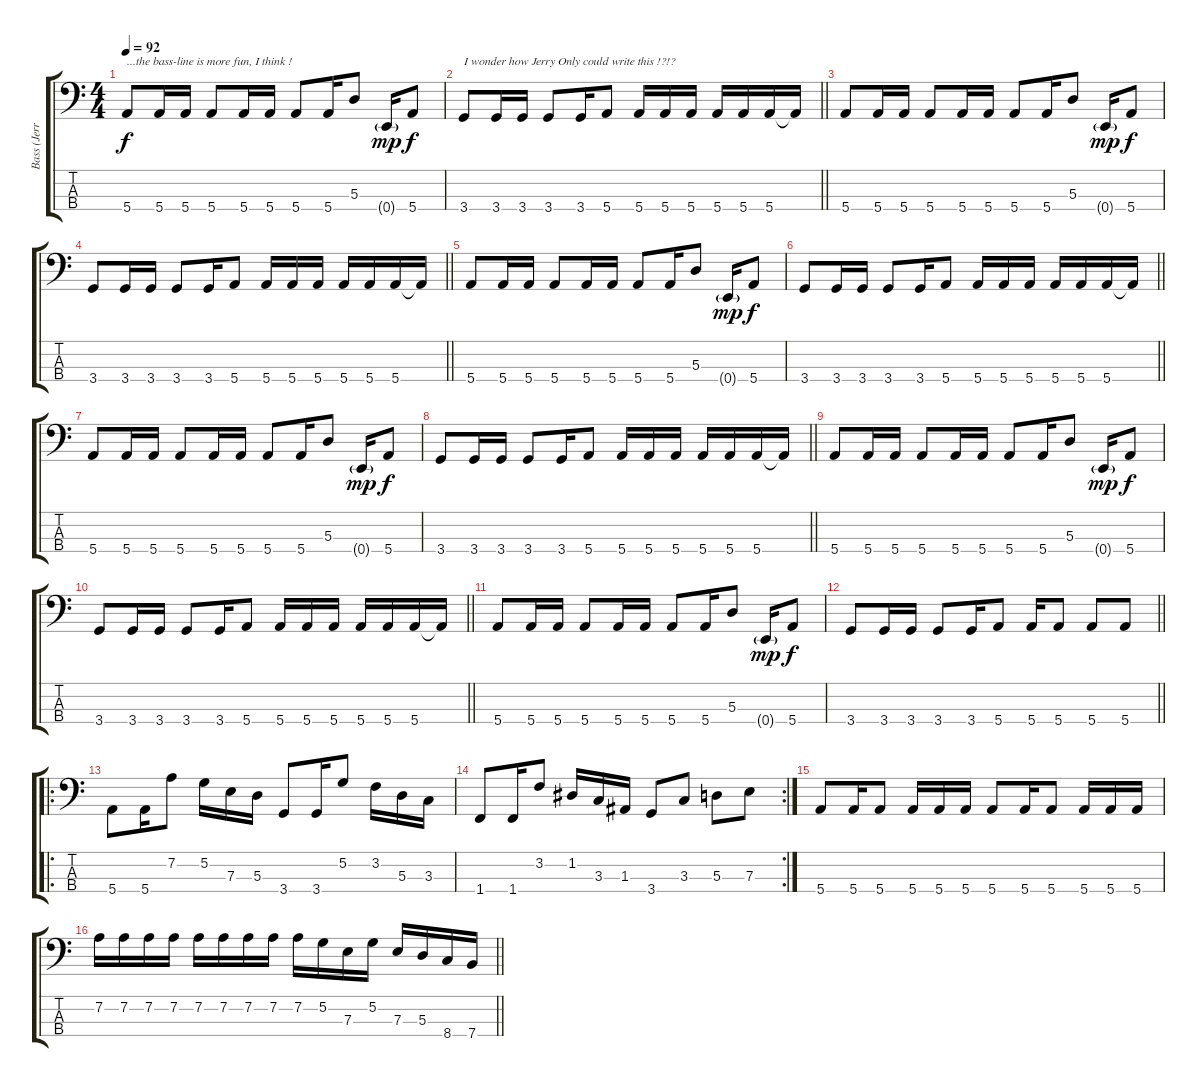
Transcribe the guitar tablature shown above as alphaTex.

\track ("Bass (Jerry)" "Bass (Jerr") {instrument electricbasspick}
\staff {score tabs}
\tuning (G2 D2 A1 E1) {hide}
\ts (4 4)
\tempo 92
\clef f4
\ks c
5.4.8{txt "...the bass-line is more fun, I think !" dy f instrument electricbasspick} 5.4.16 5.4.16 5.4.8 5.4.16 5.4.16 5.4.8 5.4.16 5.3.8 0.4{g}.16{dy mp} 5.4.8{dy f} |
\barLineRight lightlight
3.4.8{txt "I wonder how Jerry Only could write this !?!?"} 3.4.16 3.4.16 3.4.8 3.4.16 5.4.8 5.4.16 5.4.16 5.4.16 5.4.16 5.4.16 5.4.16 5.4{t}.16 |
5.4.8 5.4.16 5.4.16 5.4.8 5.4.16 5.4.16 5.4.8 5.4.16 5.3.8 0.4{g}.16{dy mp} 5.4.8{dy f} |
\barLineRight lightlight
3.4.8 3.4.16 3.4.16 3.4.8 3.4.16 5.4.8 5.4.16 5.4.16 5.4.16 5.4.16 5.4.16 5.4.16 5.4{t}.16 |
5.4.8 5.4.16 5.4.16 5.4.8 5.4.16 5.4.16 5.4.8 5.4.16 5.3.8 0.4{g}.16{dy mp} 5.4.8{dy f} |
\barLineRight lightlight
3.4.8 3.4.16 3.4.16 3.4.8 3.4.16 5.4.8 5.4.16 5.4.16 5.4.16 5.4.16 5.4.16 5.4.16 5.4{t}.16 |
5.4.8 5.4.16 5.4.16 5.4.8 5.4.16 5.4.16 5.4.8 5.4.16 5.3.8 0.4{g}.16{dy mp} 5.4.8{dy f} |
\barLineRight lightlight
3.4.8 3.4.16 3.4.16 3.4.8 3.4.16 5.4.8 5.4.16 5.4.16 5.4.16 5.4.16 5.4.16 5.4.16 5.4{t}.16 |
5.4.8 5.4.16 5.4.16 5.4.8 5.4.16 5.4.16 5.4.8 5.4.16 5.3.8 0.4{g}.16{dy mp} 5.4.8{dy f} |
\barLineRight lightlight
3.4.8 3.4.16 3.4.16 3.4.8 3.4.16 5.4.8 5.4.16 5.4.16 5.4.16 5.4.16 5.4.16 5.4.16 5.4{t}.16 |
5.4.8 5.4.16 5.4.16 5.4.8 5.4.16 5.4.16 5.4.8 5.4.16 5.3.8 0.4{g}.16{dy mp} 5.4.8{dy f} |
\barLineRight lightlight
3.4.8 3.4.16 3.4.16 3.4.8 3.4.16 5.4.8 5.4.16 5.4.8 5.4.8 5.4.8 |
\ro
5.4.8 5.4.16 7.2.8 5.2.16 7.3.16 5.3.16 3.4.8 3.4.16 5.2.8 3.2.16 5.3.16 3.3.16 |
\rc 2
1.4.8 1.4.16 3.2.8 1.2.16 3.3.16 1.3.16 3.4.8 3.3.8 5.3.8 7.3.8 |
5.4.8 5.4.16 5.4.8 5.4.16 5.4.16 5.4.16 5.4.8 5.4.16 5.4.8 5.4.16 5.4.16 5.4.16 |
\barLineRight lightlight
7.2.16 7.2.16 7.2.16 7.2.16 7.2.16 7.2.16 7.2.16 7.2.16 7.2.16 5.2.16 7.3.16 5.2.16 7.3.16 5.3.16 8.4.16 7.4.16
